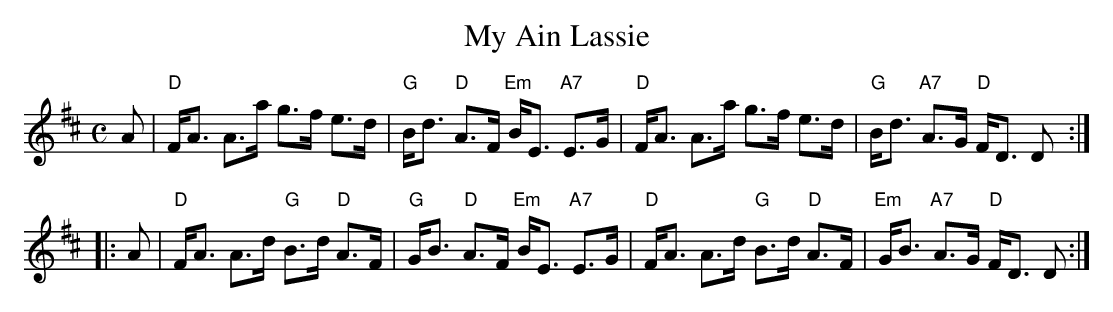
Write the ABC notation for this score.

X:1
T: My Ain Lassie
M: C
L: 1/8
K: D
A |\
"D"F<A A>a g>f e>d | "G"B<d "D"A>F "Em"B<E "A7"E>G |\
"D"F<A A>a g>f e>d | "G"B<d "A7"A>G "D"F<D D :|
|: A |\
"D"F<A A>d "G"B>d "D"A>F | "G"G<B "D"A>F "Em"B<E "A7"E>G |\
"D"F<A A>d "G"B>d "D"A>F | "Em"G<B "A7"A>G "D"F<D D :|
